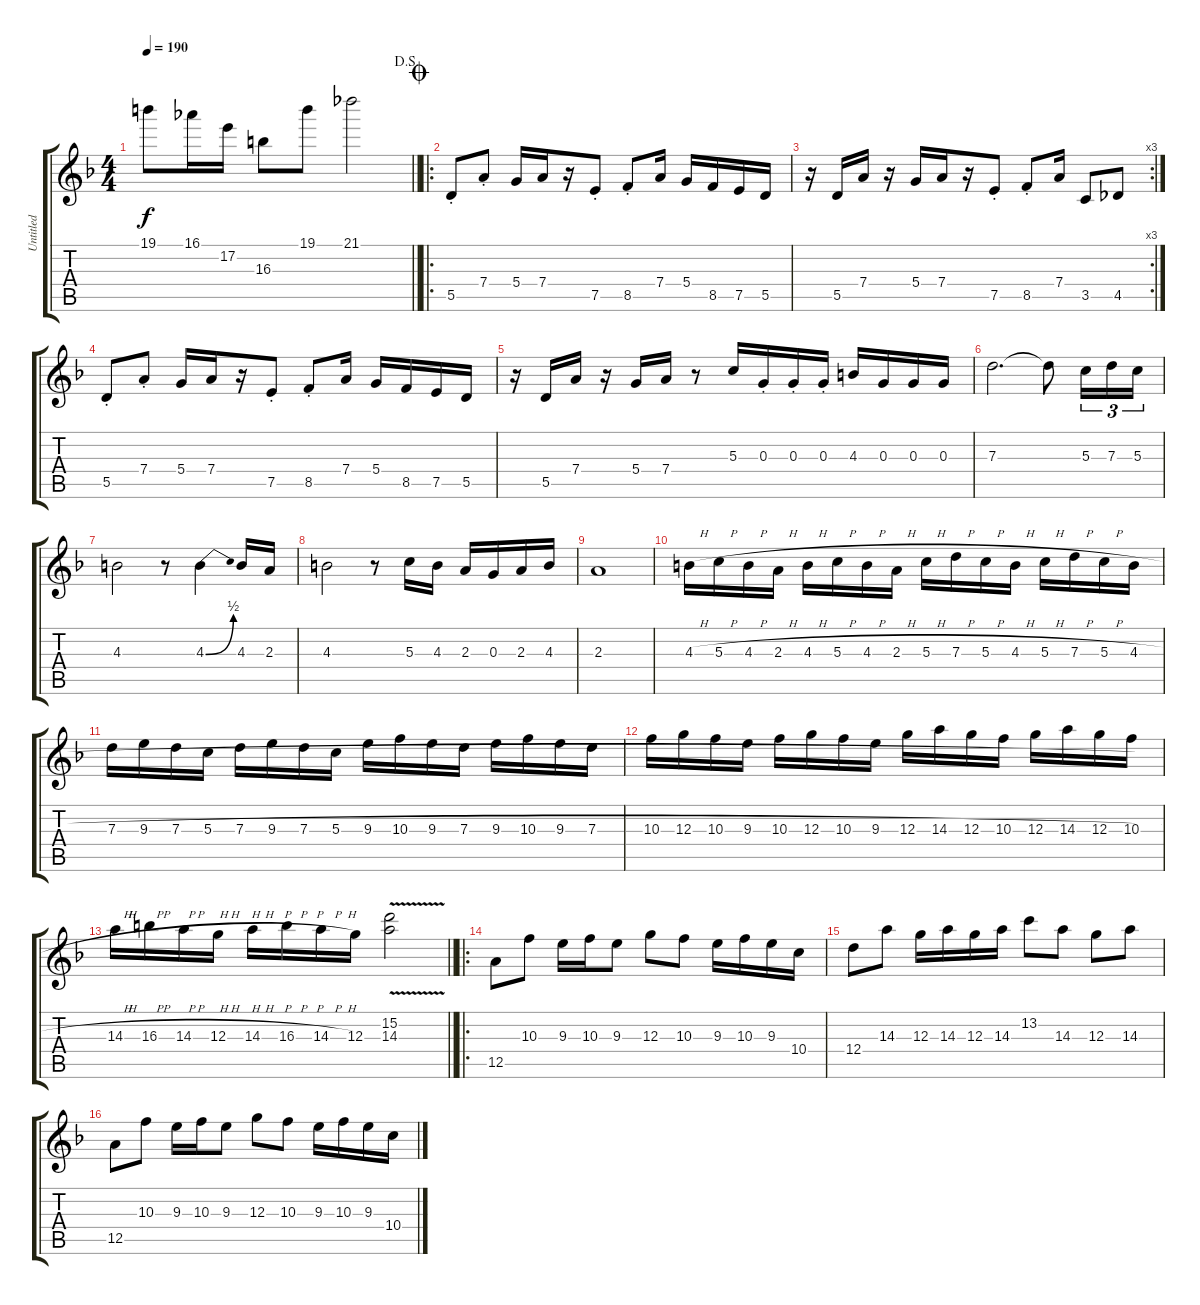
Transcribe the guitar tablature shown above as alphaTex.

\track ("Untitled" "Untitled") {instrument overdrivenguitar}
\staff {score tabs}
\tuning (E4 B3 G3 D3 A2 D2) {hide}
\ts (4 4)
\jump dalsegno
\tempo 190
\clef g2
\barLineRight lightlight
\ks f
19.1.8{dy f} 16.1.16 17.2.16 16.3.8 19.1.8 21.1.2 |
\ro
\jump coda
5.5{st}.8 7.4{st}.8 5.4.16 7.4.16 r.16 7.5{st}.8 8.5{st}.8 7.4.16 5.4.16 8.5.16 7.5.16 5.5.16 |
\rc 3
r.16 5.5.16 7.4.16 r.16 5.4.16 7.4.16 r.16 7.5{st}.8 8.5{st}.8 7.4.16 3.5.8 4.5.8 |
5.5{st}.8 7.4{st}.8 5.4.16 7.4.16 r.16 7.5{st}.8 8.5{st}.8 7.4.16 5.4.16 8.5.16 7.5.16 5.5.16 |
r.16 5.5.16 7.4.16 r.16 5.4.16 7.4.16 r.8 5.3.16 0.3{st}.16 0.3{st}.16 0.3{st}.16 4.3.16 0.3.16 0.3.16 0.3.16 |
7.3.2{d} 7.3{t}.8 5.3.16{tu (3 2)} 7.3.16{tu (3 2)} 5.3.16{tu (3 2)} |
4.3.2 r.8 4.3{be (bend 0 0 60 2)}.4 4.3.16 2.3.16 |
4.3.2 r.8 5.3.16 4.3.16 2.3.16 0.3.16 2.3.16 4.3.16 |
2.3.1 |
4.3{h}.16 5.3{h}.16 4.3{h}.16 2.3{h}.16 4.3{h}.16 5.3{h}.16 4.3{h}.16 2.3{h}.16 5.3{h}.16 7.3{h}.16 5.3{h}.16 4.3{h}.16 5.3{h}.16 7.3{h}.16 5.3{h}.16 4.3{h}.16 |
7.3{h}.16 9.3{h}.16 7.3{h}.16 5.3{h}.16 7.3{h}.16 9.3{h}.16 7.3{h}.16 5.3{h}.16 9.3{h}.16 10.3{h}.16 9.3{h}.16 7.3{h}.16 9.3{h}.16 10.3{h}.16 9.3{h}.16 7.3{h}.16 |
10.3{h}.16 12.3{h}.16 10.3{h}.16 9.3{h}.16 10.3{h}.16 12.3{h}.16 10.3{h}.16 9.3{h}.16 12.3{h}.16 14.3{h}.16 12.3{h}.16 10.3{h}.16 12.3{h}.16 14.3{h}.16 12.3{h}.16 10.3{h}.16 |
\barLineRight lightlight
14.3{h}.16 16.3{h}.16 14.3{h}.16 12.3{h}.16 14.3{h}.16 16.3{h}.16 14.3{h}.16 12.3.16 (15.2{v} 14.3{v}).2 |
\ro
12.5.8 10.3.8 9.3.16 10.3.16 9.3.8 12.3.8 10.3.8 9.3.16 10.3.16 9.3.16 10.4.16 |
12.4.8 14.3.8 12.3.16 14.3.16 12.3.16 14.3.16 13.2.8 14.3.8 12.3.8 14.3.8 |
12.5.8 10.3.8 9.3.16 10.3.16 9.3.8 12.3.8 10.3.8 9.3.16 10.3.16 9.3.16 10.4.16
